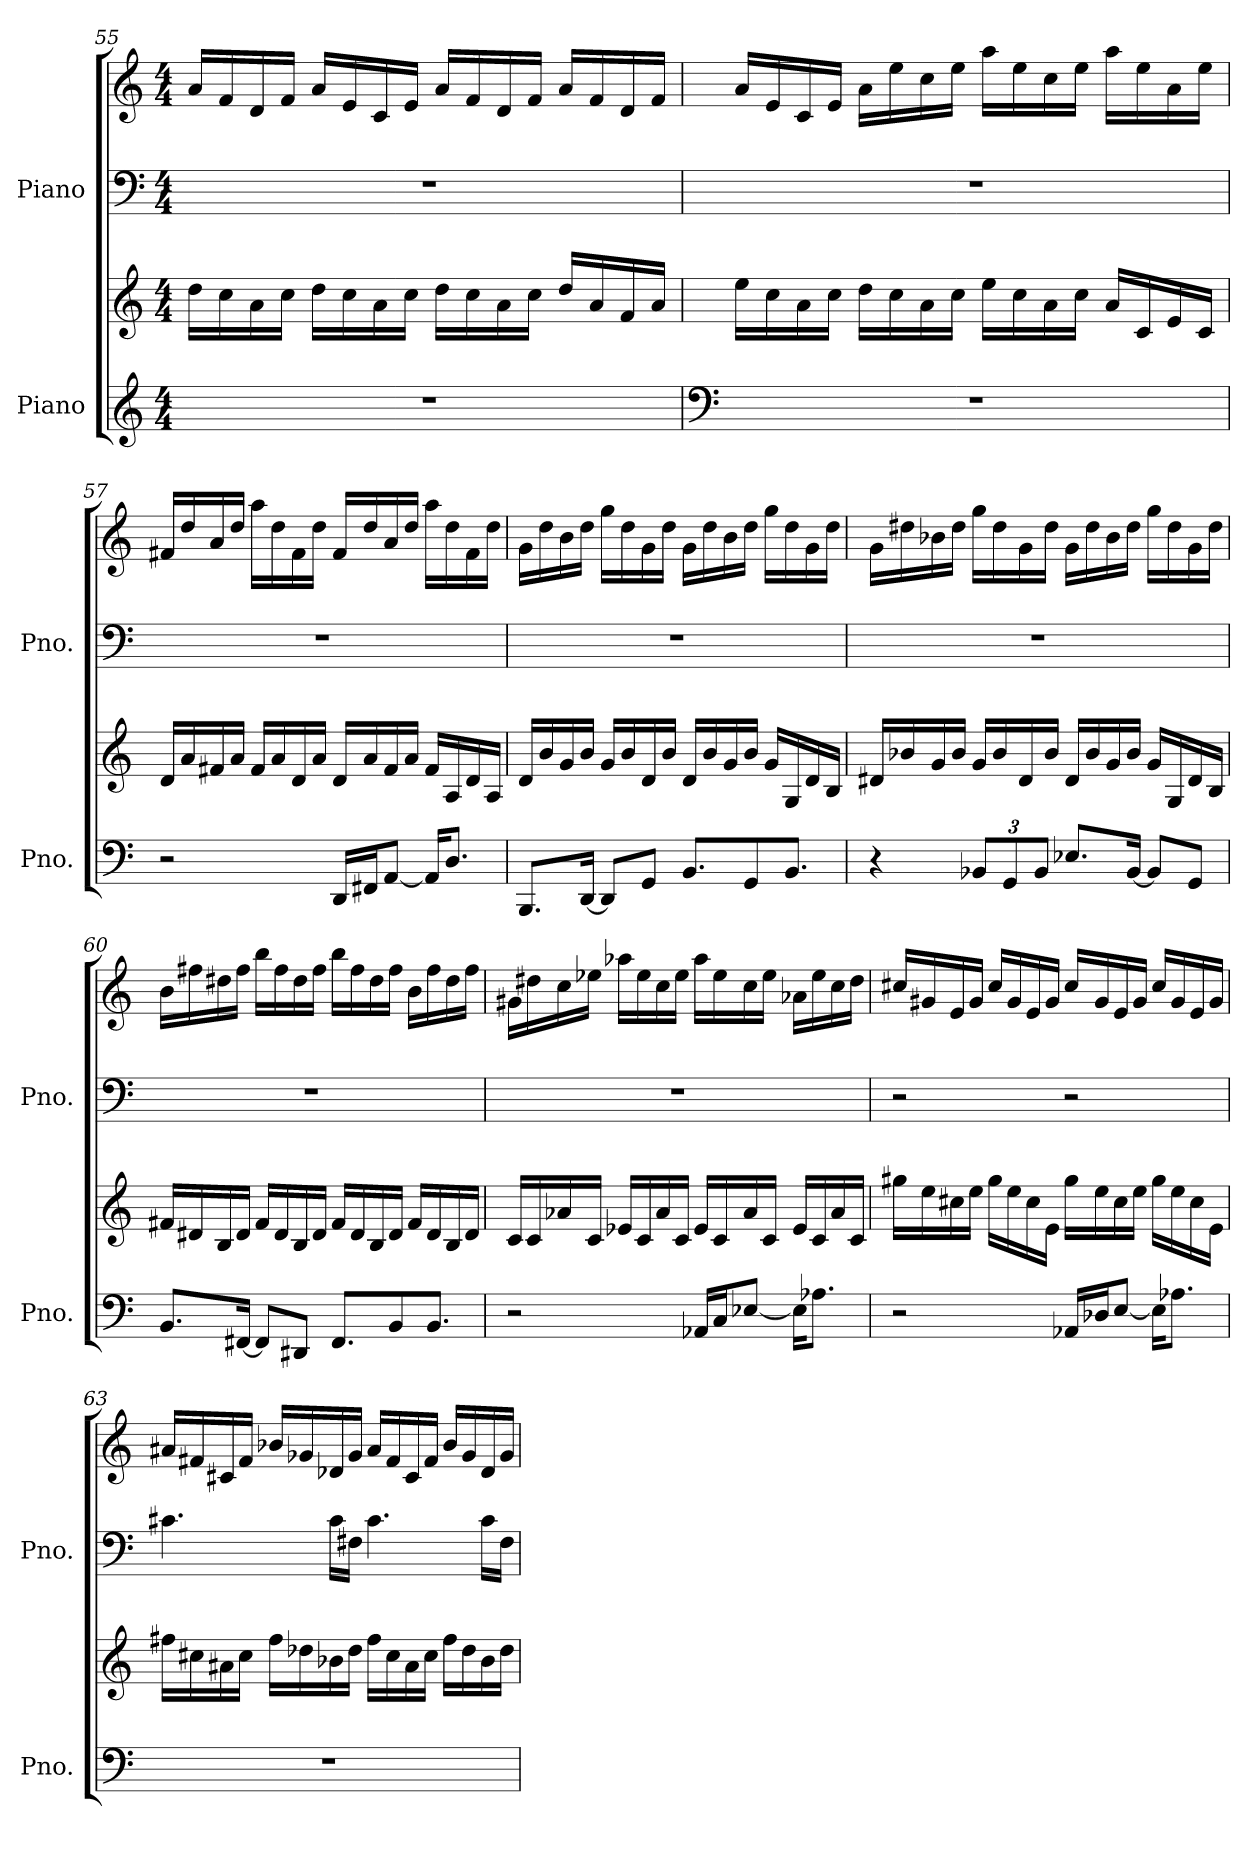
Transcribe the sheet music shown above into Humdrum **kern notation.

**kern	**kern	**kern	**kern
*part2	*part2	*part1	*part1
*staff4	*staff3	*staff2	*staff1
*I"Piano	*	*I"Piano	*
*I'Pno.	*	*I'Pno.	*
!!LO:PB:g=z
*clefG2	*clefG2	*clefF4	*clefG2
*k[]	*k[]	*k[]	*k[]
*M4/4	*M4/4	*M4/4	*M4/4
=55	=55	=55	=55
1r	16dd\LL	1r	16a/LL
.	16cc\	.	16f/
.	16a\	.	16d/
.	16cc\JJ	.	16f/JJ
.	16dd\LL	.	16a/LL
.	16cc\	.	16e/
.	16a\	.	16c/
.	16cc\JJ	.	16e/JJ
.	16dd\LL	.	16a/LL
.	16cc\	.	16f/
.	16a\	.	16d/
.	16cc\JJ	.	16f/JJ
.	16dd/LL	.	16a/LL
.	16a/	.	16f/
.	16f/	.	16d/
.	16a/JJ	.	16f/JJ
=56	=56	=56	=56
*clefF4	*	*	*
1r	16ee\LL	1r	16a/LL
.	16cc\	.	16e/
.	16a\	.	16c/
.	16cc\JJ	.	16e/JJ
.	16dd\LL	.	16a\LL
.	16cc\	.	16ee\
.	16a\	.	16cc\
.	16cc\JJ	.	16ee\JJ
.	16ee\LL	.	16aa\LL
.	16cc\	.	16ee\
.	16a\	.	16cc\
.	16cc\JJ	.	16ee\JJ
.	16a/LL	.	16aa\LL
.	16c/	.	16ee\
.	16e/	.	16a\
.	16c/JJ	.	16ee\JJ
!!LO:LB:g=z
=57	=57	=57	=57
2r	16d/LL	1r	16f#X/LL
.	16a/	.	16dd/
.	16f#X/	.	16a/
.	16a/JJ	.	16dd/JJ
.	16f#/LL	.	16aa\LL
.	16a/	.	16dd\
.	16d/	.	16f#\
.	16a/JJ	.	16dd\JJ
16DD/LL	16d/LL	.	16f#/LL
16FF#X/J	16a/	.	16dd/
[8AA/J	16f#/	.	16a/
.	16a/JJ	.	16dd/JJ
16AA/KL]	16f#/LL	.	16aa\LL
8.D/J	16A/	.	16dd\
.	16d/	.	16f#\
.	16A/JJ	.	16dd\JJ
=58	=58	=58	=58
8.BBB/L	16d/LL	1r	16g\LL
.	16b/	.	16dd\
.	16g/	.	16b\
[16DD/Jk	16b/JJ	.	16dd\JJ
8DD/L]	16g/LL	.	16gg\LL
.	16b/	.	16dd\
8GG/J	16d/	.	16g\
.	16b/JJ	.	16dd\JJ
8.BB/L	16d/LL	.	16g\LL
.	16b/	.	16dd\
.	16g/	.	16b\
8GG/	16b/JJ	.	16dd\JJ
.	16g/LL	.	16gg\LL
8.BB/J	16G/	.	16dd\
.	16d/	.	16g\
.	16B/JJ	.	16dd\JJ
!!LO:LB:g=z
=59	=59	=59	=59
4r	16d#X/LL	1r	16g\LL
.	16b-X/	.	16dd#X\
.	16g/	.	16b-X\
.	16b-/JJ	.	16dd#\JJ
*Xbrackettup	*	*	*
12BB-X/L	16g/LL	.	16gg\LL
.	16b-/	.	16dd#\
12GG/	.	.	.
.	16d#/	.	16g\
12BB-/J	.	.	.
.	16b-/JJ	.	16dd#\JJ
8.E-X/L	16d#/LL	.	16g\LL
.	16b-/	.	16dd#\
.	16g/	.	16b-\
[16BB-/Jk	16b-/JJ	.	16dd#\JJ
8BB-/L]	16g/LL	.	16gg\LL
.	16G/	.	16dd#\
8GG/J	16d#/	.	16g\
.	16B/JJ	.	16dd#\JJ
=60	=60	=60	=60
8.BB/L	16f#X/LL	1r	16b\LL
.	16d#X/	.	16ff#X\
.	16B/	.	16dd#X\
[16FF#X/Jk	16d#/JJ	.	16ff#\JJ
8FF#/L]	16f#/LL	.	16bb\LL
.	16d#/	.	16ff#\
8DD#X/J	16B/	.	16dd#\
.	16d#/JJ	.	16ff#\JJ
8.FF#/L	16f#/LL	.	16bb\LL
.	16d#/	.	16ff#\
.	16B/	.	16dd#\
8BB/	16d#/JJ	.	16ff#\JJ
.	16f#/LL	.	16b\LL
8.BB/J	16d#/	.	16ff#\
.	16B/	.	16dd#\
.	16d#/JJ	.	16ff#\JJ
!!LO:PB:g=z
=61	=61	=61	=61
2r	16c/LL	1r	16g#X\LL
.	16c/	.	16dd#X\
.	16a-X/	.	16cc\
.	16c/JJ	.	16ee-X\JJ
.	16e-X/LL	.	16aa-X\LL
.	16c/	.	16ee-\
.	16a-/	.	16cc\
.	16c/JJ	.	16ee-\JJ
16AA-X/LL	16e-/LL	.	16aa-\LL
16C/J	16c/	.	16ee-\
[8E-X/J	16a-/	.	16cc\
.	16c/JJ	.	16ee-\JJ
16E-\KL]	16e-/LL	.	16a-X\LL
8.A-X\J	16c/	.	16ee-\
.	16a-/	.	16cc\
.	16c/JJ	.	16dd#\JJ
=62	=62	=62	=62
2r	16gg#X\LL	2r	16cc#X/LL
.	16ee\	.	16g#X/
.	16cc#X\	.	16e/
.	16ee\JJ	.	16g#/JJ
.	16gg#\LL	.	16cc#/LL
.	16ee\	.	16g#/
.	16cc#\	.	16e/
.	16e\JJ	.	16g#/JJ
16AA-X/LL	16gg#\LL	2r	16cc#/LL
16D-X/J	16ee\	.	16g#/
[8E/J	16cc#\	.	16e/
.	16ee\JJ	.	16g#/JJ
16E\KL]	16gg#\LL	.	16cc#/LL
8.A-X\J	16ee\	.	16g#/
.	16cc#\	.	16e/
.	16e\JJ	.	16g#/JJ
!!LO:LB:g=z
=63	=63	=63	=63
1r	16ff#X\LL	4.c#X\	16a#X/LL
.	16cc#X\	.	16f#X/
.	16a#X\	.	16c#X/
.	16cc#\JJ	.	16f#/JJ
.	16ff#\LL	.	16b-X/LL
.	16dd-X\	.	16g-X/
.	16b-X\	16c#\LL	16d-X/
.	16dd-\JJ	16F#X\JJ	16g-/JJ
.	16ff#\LL	4.c#\	16a#/LL
.	16cc#\	.	16f#/
.	16a#\	.	16c#/
.	16cc#\JJ	.	16f#/JJ
.	16ff#\LL	.	16b-/LL
.	16dd-\	.	16g-/
.	16b-\	16c#\LL	16d-/
.	16dd-\JJ	16F#\JJ	16g-/JJ
=	=	=	=
*-	*-	*-	*-
